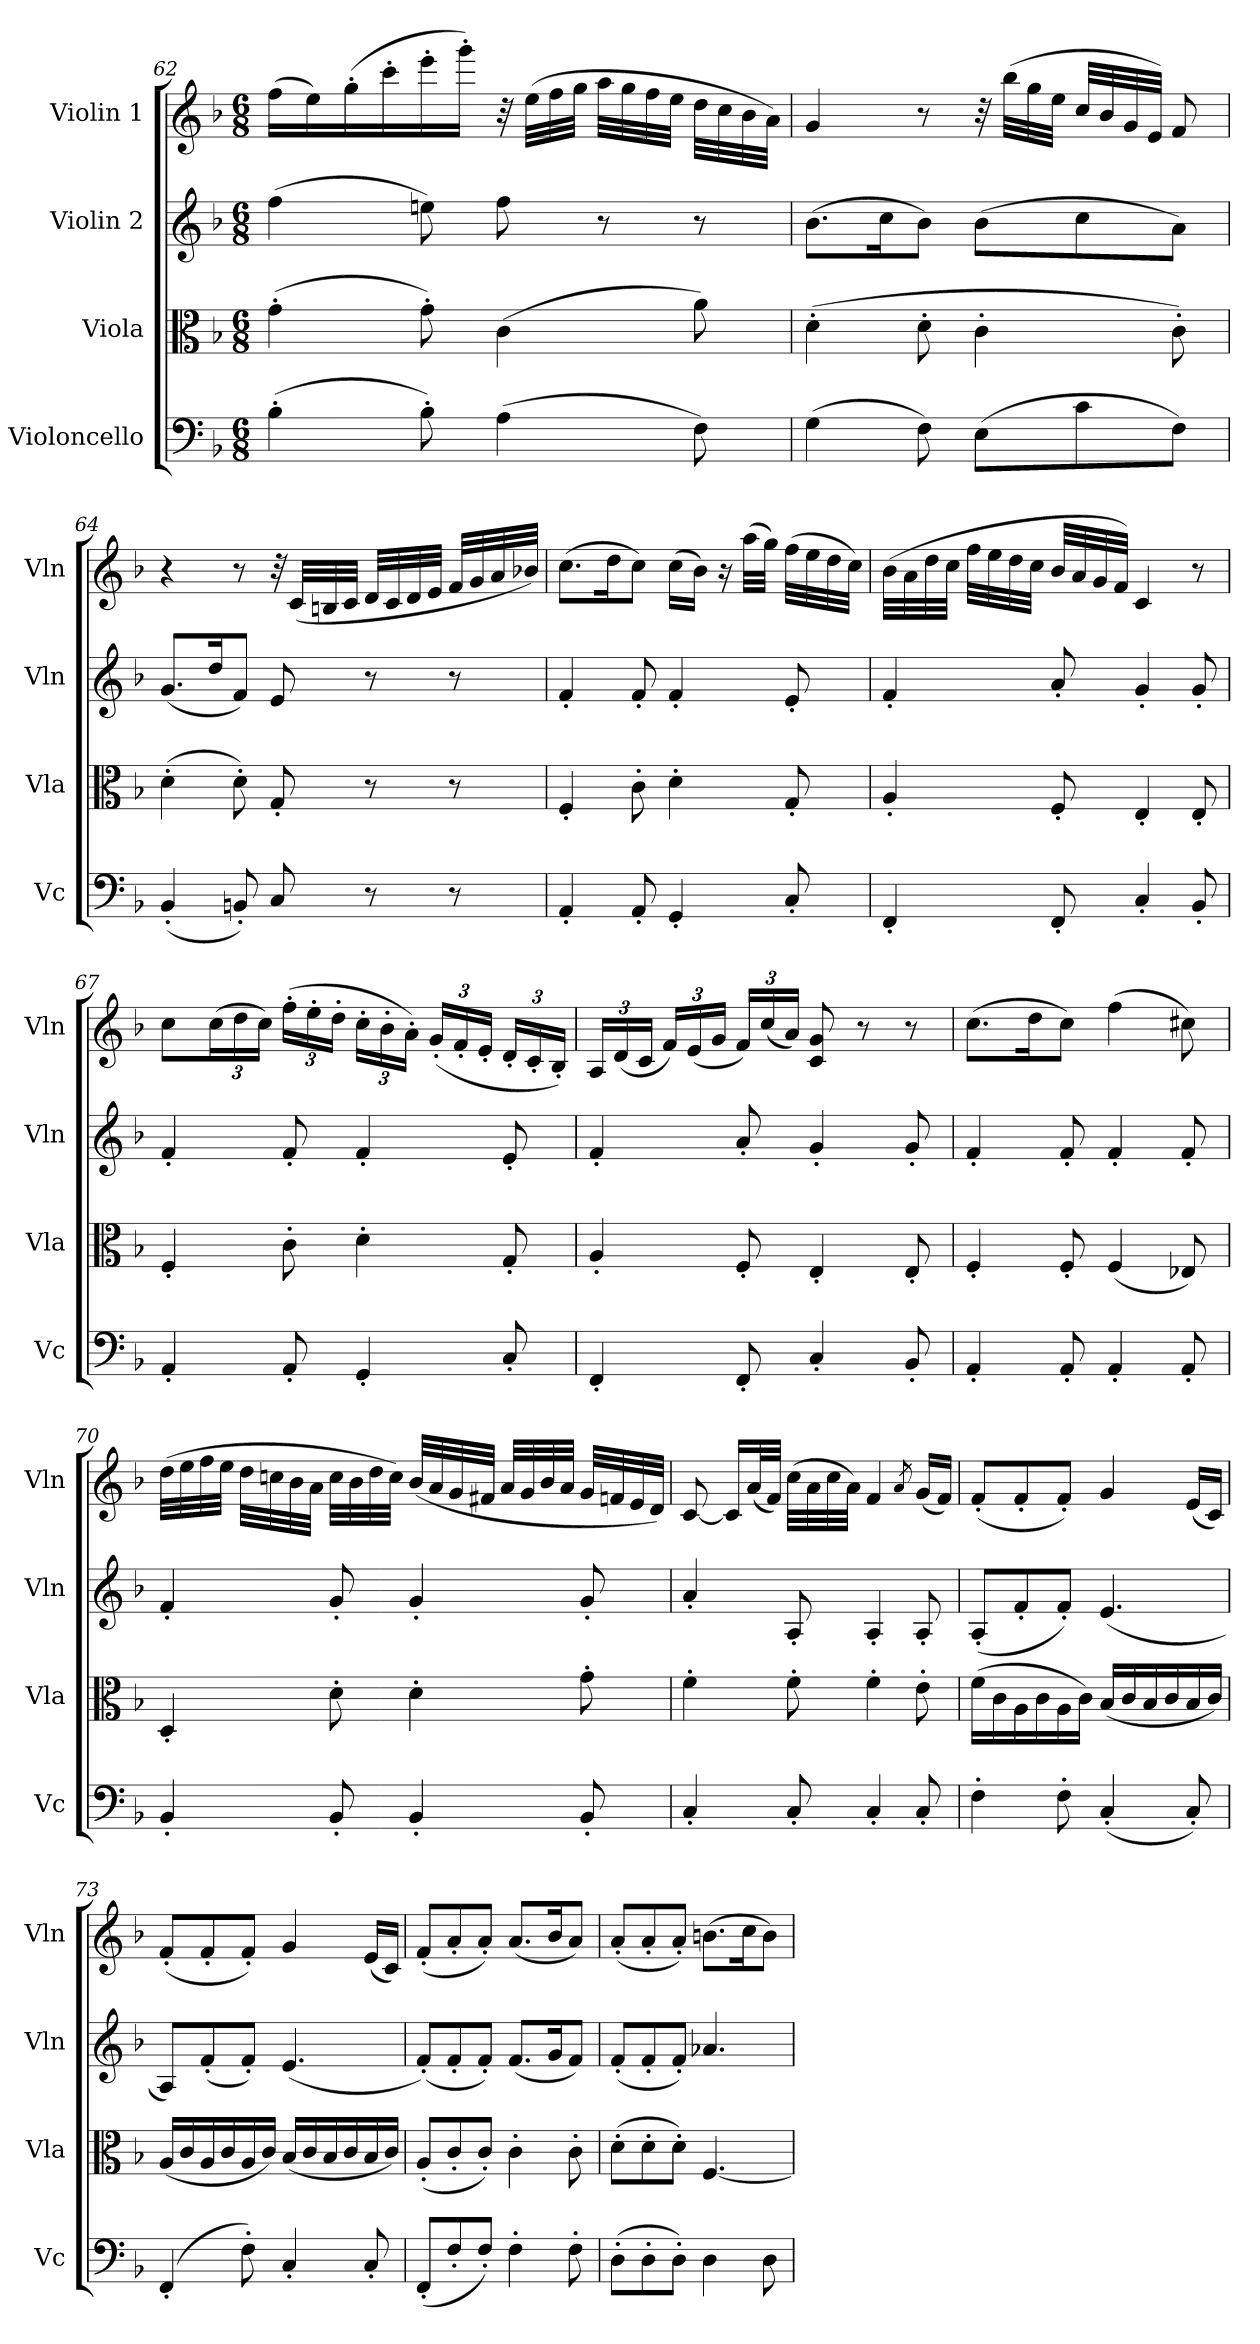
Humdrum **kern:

**kern	**kern	**kern	**kern
*part4	*part3	*part2	*part1
*staff4	*staff3	*staff2	*staff1
*I"Violoncello	*I"Viola	*I"Violin 2	*I"Violin 1
*I'Vc	*I'Vla	*I'Vln	*I'Vln
!!LO:LB:g=z
*clefF4	*clefC3	*clefG2	*clefG2
*k[b-]	*k[b-]	*k[b-]	*k[b-]
*M6/8	*M6/8	*M6/8	*M6/8
=62	=62	=62	=62
(4B-'\	(4g'\	(4ff\	(16ff\LL
.	.	.	16ee\)
.	.	.	(16gg'\
.	.	.	16ccc'\
8B-'\)	8g'\)	8een\)	16eee'\
.	.	.	16ggg'\JJ)
(4A\	(4c\	8ff\	32r
.	.	.	(32ee\LLL
.	.	.	32ff\
.	.	.	32gg\JJJ
.	.	8r	32aa\LLL
.	.	.	32gg\
.	.	.	32ff\
.	.	.	32ee\JJJ
8F\)	8a\)	8r	32dd\LLL
.	.	.	32cc\
.	.	.	32b-\
.	.	.	32a\JJJ)
!!LO:LB:g=z
=63	=63	=63	=63
(4G\	(4d'\	(8.b-\L	4g/
.	.	16cc\K	.
8F\)	8d'\	8b-\J)	8r
(8E\L	4c'\	(8b-\L	32r
.	.	.	(32bb-\LLL
.	.	.	32gg\
.	.	.	32ee\JJJ
8c\	.	8cc\	32cc/LLL
.	.	.	32b-/
.	.	.	32g/
.	.	.	32e/JJJ)
8F\J)	8c'\)	8a\J)	8f/
=64	=64	=64	=64
(4BB-'/	(4d'\	(8.g/L	4r
.	.	16dd/K	.
8BBn'/)	8d'\)	8f/J)	8r
8C/	8G'/	8e/	32r
.	.	.	(32c/LLL
.	.	.	32Bn/
.	.	.	32c/JJJ
8r	8r	8r	32d/LLL
.	.	.	32c/
.	.	.	32d/
.	.	.	32e/JJJ
8r	8r	8r	32f/LLL
.	.	.	32g/
.	.	.	32a/
.	.	.	32b-X/JJJ)
=65	=65	=65	=65
4AA'/	4F'/	4f'/	(8.cc\L
.	.	.	16dd\K
8AA'/	8c'\	8f'/	8cc\J)
4GG'/	4d'\	4f'/	(16cc\LL
.	.	.	16b-\JJ)
.	.	.	16r
.	.	.	(32aa\LLL
.	.	.	32gg\JJJ)
8C'/	8G'/	8e'/	(32ff\LLL
.	.	.	32ee\
.	.	.	32dd\
.	.	.	32cc\JJJ)
!!LO:PB:g=z
=66	=66	=66	=66
4FF'/	4A'/	4f'/	(32b-\LLL
.	.	.	32a\
.	.	.	32dd\
.	.	.	32cc\JJJ
.	.	.	32ff\LLL
.	.	.	32ee\
.	.	.	32dd\
.	.	.	32cc\JJJ
8FF'/	8F'/	8a'/	32b-/LLL
.	.	.	32a/
.	.	.	32g/
.	.	.	32f/JJJ)
4C'/	4E'/	4g'/	4c/
8BB-'/	8E'/	8g'/	8r
=67	=67	=67	=67
4AA'/	4F'/	4f'/	8cc\L
*	*	*	*Xbrackettup
.	.	.	(24cc\L
.	.	.	24dd\
.	.	.	24cc\JJ)
8AA'/	8c'\	8f'/	(24ff'\LL
.	.	.	24ee'\
.	.	.	24dd'\JJ
4GG'/	4d'\	4f'/	24cc'\LL
.	.	.	24b-'\
.	.	.	24a'\JJ)
.	.	.	(24g'/LL
.	.	.	24f'/
.	.	.	24e'/JJ
8C'/	8G'/	8e'/	24d'/LL
.	.	.	24c'/
.	.	.	24B-'/JJ)
!!LO:LB:g=z
=68	=68	=68	=68
4FF'/	4A'/	4f'/	24A/LL
.	.	.	(24d/
.	.	.	24c/JJ
.	.	.	24f/LL)
.	.	.	(24e/
.	.	.	24g/JJ
8FF'/	8F'/	8a'/	24f/LL)
.	.	.	(24cc/
.	.	.	24a/JJ)
4C'/	4E'/	4g'/	8c/ 8g/
.	.	.	8r
8BB-'/	8E'/	8g'/	8r
!!LO:LB:g=z
=69	=69	=69	=69
4AA'/	4F'/	4f'/	(8.cc\L
.	.	.	16dd\K
8AA'/	8F'/	8f'/	8cc\J)
4AA'/	(4F/	4f'/	(4ff\
8AA'/	8E-X/)	8f'/	8cc#X\)
=70	=70	=70	=70
4BB-'/	4D'/	4f'/	(32dd\LLL
.	.	.	32ee\
.	.	.	32ff\
.	.	.	32ee\JJJ
.	.	.	32dd\LLL
.	.	.	32ccn\
.	.	.	32b-\
.	.	.	32a\JJJ
8BB-'/	8d'\	8g'/	32cc\LLL
.	.	.	32b-\
.	.	.	32dd\
.	.	.	32cc\JJJ)
4BB-'/	4d'\	4g'/	(32b-/LLL
.	.	.	32a/
.	.	.	32g/
.	.	.	32f#X/JJJ
.	.	.	32a/LLL
.	.	.	32g/
.	.	.	32b-/
.	.	.	32a/JJJ
8BB-'/	8g'\	8g'/	32g/LLL
.	.	.	32fn/
.	.	.	32e/
.	.	.	32d/JJJ)
!!LO:LB:g=z
=71	=71	=71	=71
4C'/	4f'\	4a'/	[8c/
.	.	.	16c/LL]
.	.	.	(32a/L
.	.	.	32f/JJJ)
8C'/	8f'\	8A'/	(32cc\LLL
.	.	.	32a\
.	.	.	32cc\
.	.	.	32a\JJJ)
4C'/	4f'\	4A'/	4f/
.	.	.	8qa/
8C'/	8e'\	8A'/	(16g/LL
.	.	.	16f/JJ)
!!LO:LB:g=z
=72	=72	=72	=72
4F'\	(16f\LL	(8A'/L	(8f'/L
.	16c\	.	.
.	16A\	8f'/	8f'/
.	16c\	.	.
8F'\	16A\	8f'/J)	8f'/J)
.	16c\JJ)	.	.
(4C'/	(16B-/LL	(4.e/	4g/
.	16c/	.	.
.	16B-/	.	.
.	16c/	.	.
8C'/)	16B-/	.	(16e/LL
.	16c/JJ)	.	16c/JJ)
=73	=73	=73	=73
(4FF'/	(16A/LL	8A/L)	(8f'/L
.	16c/	.	.
.	16A/	(8f'/	8f'/
.	16c/	.	.
8F'\)	16A/	8f'/J)	8f'/J)
.	16c/JJ)	.	.
4C'/	(16B-/LL	(4.e/	4g/
.	16c/	.	.
.	16B-/	.	.
.	16c/	.	.
8C'/	16B-/	.	(16e/LL
.	16c/JJ)	.	16c/JJ)
=74	=74	=74	=74
(8FF'/L	(8A'/L	(8f'/L)	(8f'/L
8F'/	8c'/	8f'/	8a'/
8F'/J)	8c'/J)	8f'/J)	8a'/J)
4F'\	4c'\	(8.f/L	(8.a/L
.	.	16g/K	16b-/K
8F'\	8c'\	8f/J)	8a/J)
=75	=75	=75	=75
(8D'\L	(8d'\L	(8f'/L	(8a'/L
8D'\	8d'\	8f'/	8a'/
8D'\J)	8d'\J)	8f'/J)	8a'/J)
4D\	[4.F/	4.a-X/	(8.bn\L
.	.	.	16cc\K
8D\	.	.	8b\J)
=	=	=	=
*-	*-	*-	*-
